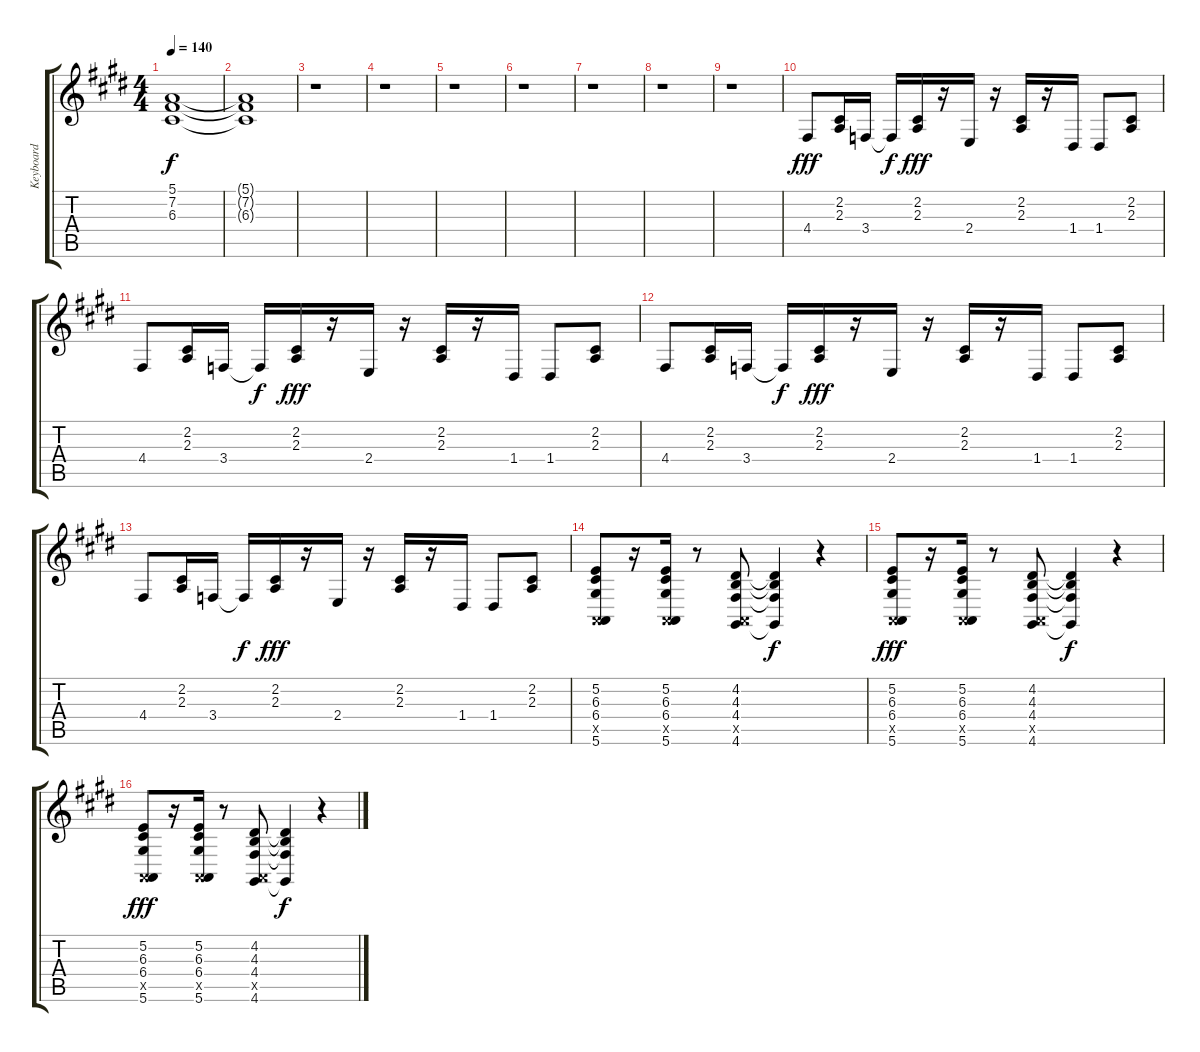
\track ("Keyboard" "Keyboard") {instrument clavinet}
\staff {score tabs}
\tuning (E4 B3 G3 D3 A2 E2) {hide}
\ts (4 4)
\tempo 140
\clef g2
\ks e
(5.1{t} 7.2{t} 6.3{t}).1{dy f} |
(5.1{t} 7.2{t} 6.3{t}).1 |
r.1 |
r.1 |
r.1 |
r.1 |
r.1 |
r.1 |
r.1 |
4.4.8{dy fff} (2.2 2.3).16 3.4.16 3.4{t}.16{dy f} (2.2 2.3).16{dy fff} r.16 2.4.16 r.16 (2.2 2.3).16 r.16 1.4.16 1.4.8 (2.2 2.3).8 |
4.4.8 (2.2 2.3).16 3.4.16 3.4{t}.16{dy f} (2.2 2.3).16{dy fff} r.16 2.4.16 r.16 (2.2 2.3).16 r.16 1.4.16 1.4.8 (2.2 2.3).8 |
4.4.8 (2.2 2.3).16 3.4.16 3.4{t}.16{dy f} (2.2 2.3).16{dy fff} r.16 2.4.16 r.16 (2.2 2.3).16 r.16 1.4.16 1.4.8 (2.2 2.3).8 |
4.4.8 (2.2 2.3).16 3.4.16 3.4{t}.16{dy f} (2.2 2.3).16{dy fff} r.16 2.4.16 r.16 (2.2 2.3).16 r.16 1.4.16 1.4.8 (2.2 2.3).8 |
(5.2 6.3 6.4 0.5{x} 5.6).8 r.16 (5.2 6.3 6.4 0.5{x} 5.6).16 r.8 (4.2 4.3 4.4 0.5{x} 4.6).8 (4.2{t} 4.3{t} 4.4{t} 4.6{t}).4{dy f} r.4 |
(5.2 6.3 6.4 0.5{x} 5.6).8{dy fff} r.16 (5.2 6.3 6.4 0.5{x} 5.6).16 r.8 (4.2 4.3 4.4 0.5{x} 4.6).8 (4.2{t} 4.3{t} 4.4{t} 4.6{t}).4{dy f} r.4 |
(5.2 6.3 6.4 0.5{x} 5.6).8{dy fff} r.16 (5.2 6.3 6.4 0.5{x} 5.6).16 r.8 (4.2 4.3 4.4 0.5{x} 4.6).8 (4.2{t} 4.3{t} 4.4{t} 4.6{t}).4{dy f} r.4
